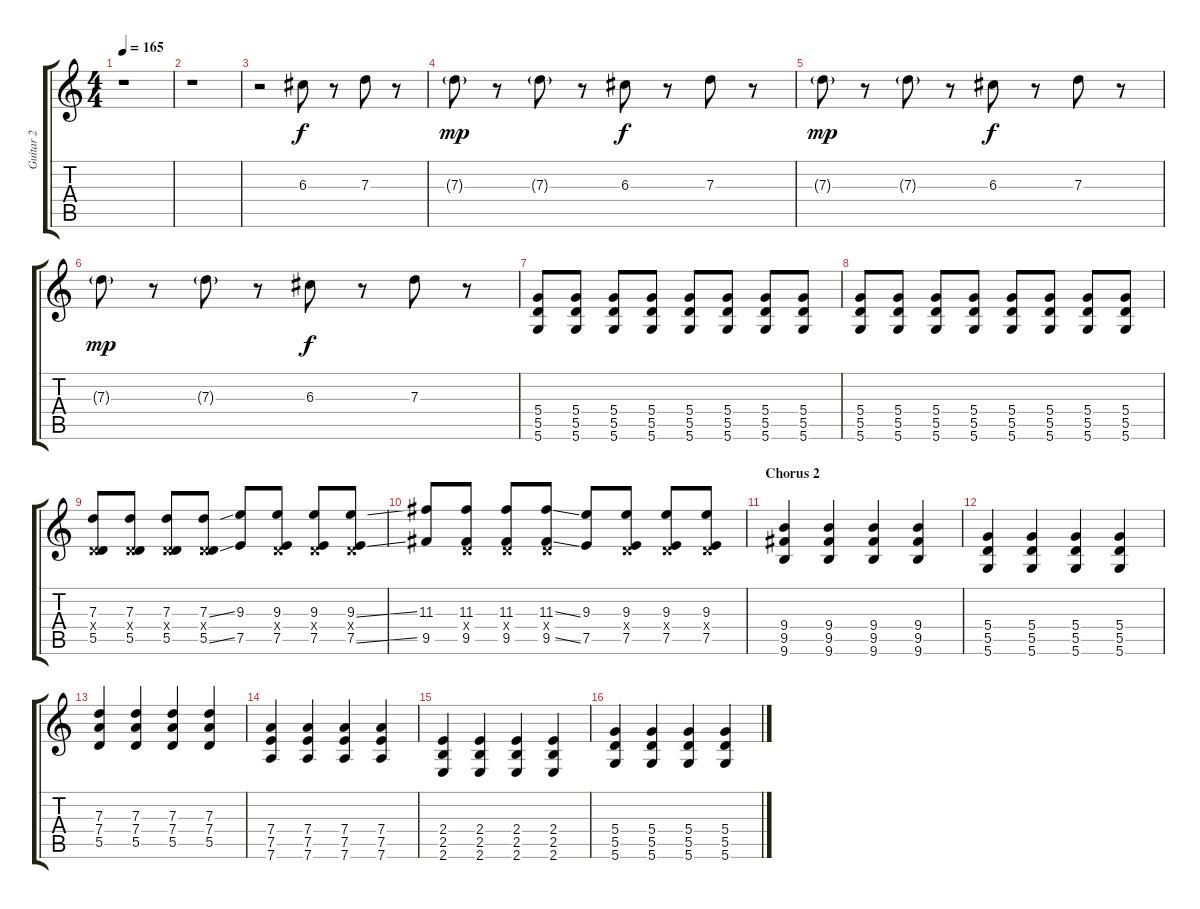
\track ("Guitar 2" "Guitar 2") {instrument overdrivenguitar}
\staff {score tabs}
\tuning (E4 B3 G3 D3 A2 D2) {hide}
\ts (4 4)
\tempo 165
\clef g2
\ks c
r.1{dy f} |
r.1 |
r.2 6.3.8 r.8 7.3.8 r.8 |
7.3{g}.8{dy mp} r.8 7.3{g}.8 r.8 6.3.8{dy f} r.8 7.3.8 r.8 |
7.3{g}.8{dy mp} r.8 7.3{g}.8 r.8 6.3.8{dy f} r.8 7.3.8 r.8 |
7.3{g}.8{dy mp} r.8 7.3{g}.8 r.8 6.3.8{dy f} r.8 7.3.8 r.8 |
(5.4 5.5 5.6).8 (5.4 5.5 5.6).8 (5.4 5.5 5.6).8 (5.4 5.5 5.6).8 (5.4 5.5 5.6).8 (5.4 5.5 5.6).8 (5.4 5.5 5.6).8 (5.4 5.5 5.6).8 |
(5.4 5.5 5.6).8 (5.4 5.5 5.6).8 (5.4 5.5 5.6).8 (5.4 5.5 5.6).8 (5.4 5.5 5.6).8 (5.4 5.5 5.6).8 (5.4 5.5 5.6).8 (5.4 5.5 5.6).8 |
(7.3 0.4{x} 5.5).8 (7.3 0.4{x} 5.5).8 (7.3 0.4{x} 5.5).8 (7.3{ss} 0.4{x} 5.5{ss}).8 (9.3 7.5).8 (9.3 0.4{x} 7.5).8 (9.3 0.4{x} 7.5).8 (9.3{ss} 0.4{x} 7.5{ss}).8 |
(11.3 9.5).8 (11.3 0.4{x} 9.5).8 (11.3 0.4{x} 9.5).8 (11.3{ss} 0.4{x} 9.5{ss}).8 (9.3 7.5).8 (9.3 0.4{x} 7.5).8 (9.3 0.4{x} 7.5).8 (9.3 0.4{x} 7.5).8 |
\section ("" "Chorus 2")
(9.4 9.5 9.6).4 (9.4 9.5 9.6).4 (9.4 9.5 9.6).4 (9.4 9.5 9.6).4 |
(5.4 5.5 5.6).4 (5.4 5.5 5.6).4 (5.4 5.5 5.6).4 (5.4 5.5 5.6).4 |
(7.3 7.4 5.5).4 (7.3 7.4 5.5).4 (7.3 7.4 5.5).4 (7.3 7.4 5.5).4 |
(7.4 7.5 7.6).4 (7.4 7.5 7.6).4 (7.4 7.5 7.6).4 (7.4 7.5 7.6).4 |
(2.4 2.5 2.6).4 (2.4 2.5 2.6).4 (2.4 2.5 2.6).4 (2.4 2.5 2.6).4 |
(5.4 5.5 5.6).4 (5.4 5.5 5.6).4 (5.4 5.5 5.6).4 (5.4 5.5 5.6).4
